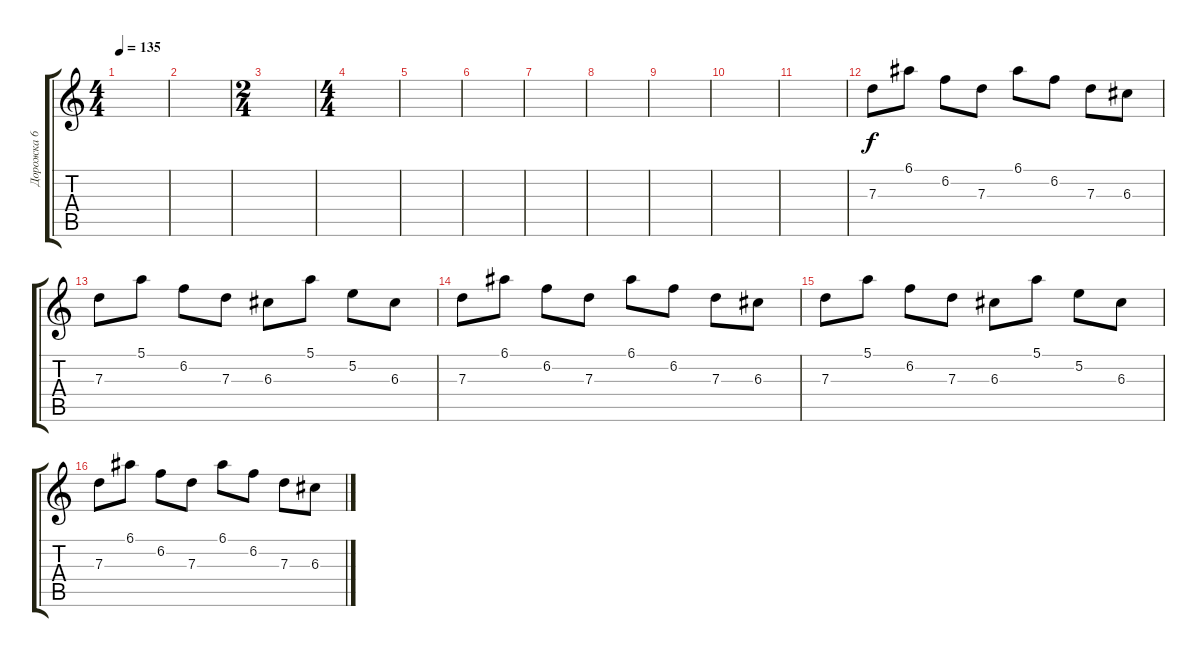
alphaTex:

\track ("Дорожка 6" "Дорожка 6") {instrument overdrivenguitar}
\staff {score tabs}
\tuning (E4 B3 G3 D3 A2 E2) {hide}
\ts (4 4)
\tempo 135
\clef g2
\ks c
|
|
\ts (2 4)
|
\ts (4 4)
|
|
|
|
|
|
|
|
7.3.8 6.1.8 6.2.8 7.3.8 6.1.8 6.2.8 7.3.8 6.3.8 |
7.3.8 5.1.8 6.2.8 7.3.8 6.3.8 5.1.8 5.2.8 6.3.8 |
7.3.8 6.1.8 6.2.8 7.3.8 6.1.8 6.2.8 7.3.8 6.3.8 |
7.3.8 5.1.8 6.2.8 7.3.8 6.3.8 5.1.8 5.2.8 6.3.8 |
7.3.8 6.1.8 6.2.8 7.3.8 6.1.8 6.2.8 7.3.8 6.3.8
